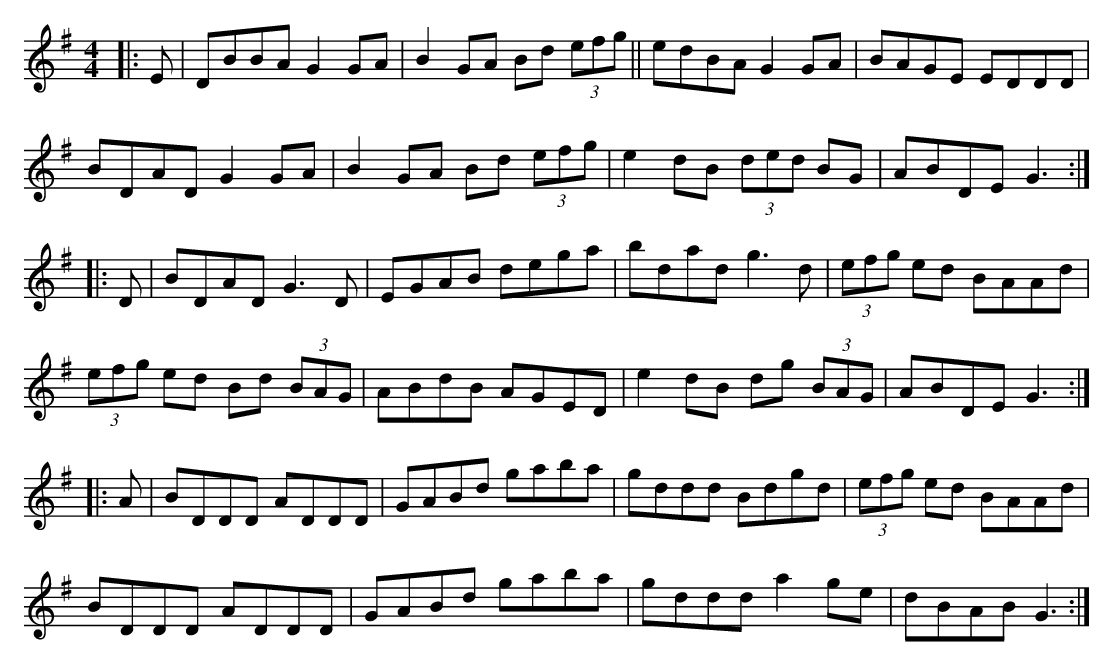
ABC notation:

X:1
M:4/4
K:G
|:E|DBBA G2 GA|B2 GA Bd (3efg||edBA G2 GA|BAGE EDDD|
BDAD G2 GA|B2 GA Bd (3 efg|e2 dB (3ded BG|ABDE G3:|
|:D|BDAD G3 D|EGAB dega|bdad g3 d|(3efg ed BAAd|
(3efg ed Bd (3BAG|ABdB AGED|e2 dB dg (3BAG|ABDE G3:|
|:A|BDDD ADDD|GABd gaba|gddd Bdgd|(3efg ed BAAd|
BDDD ADDD|GABd gaba|gddd a2 ge|dBAB G3:|
